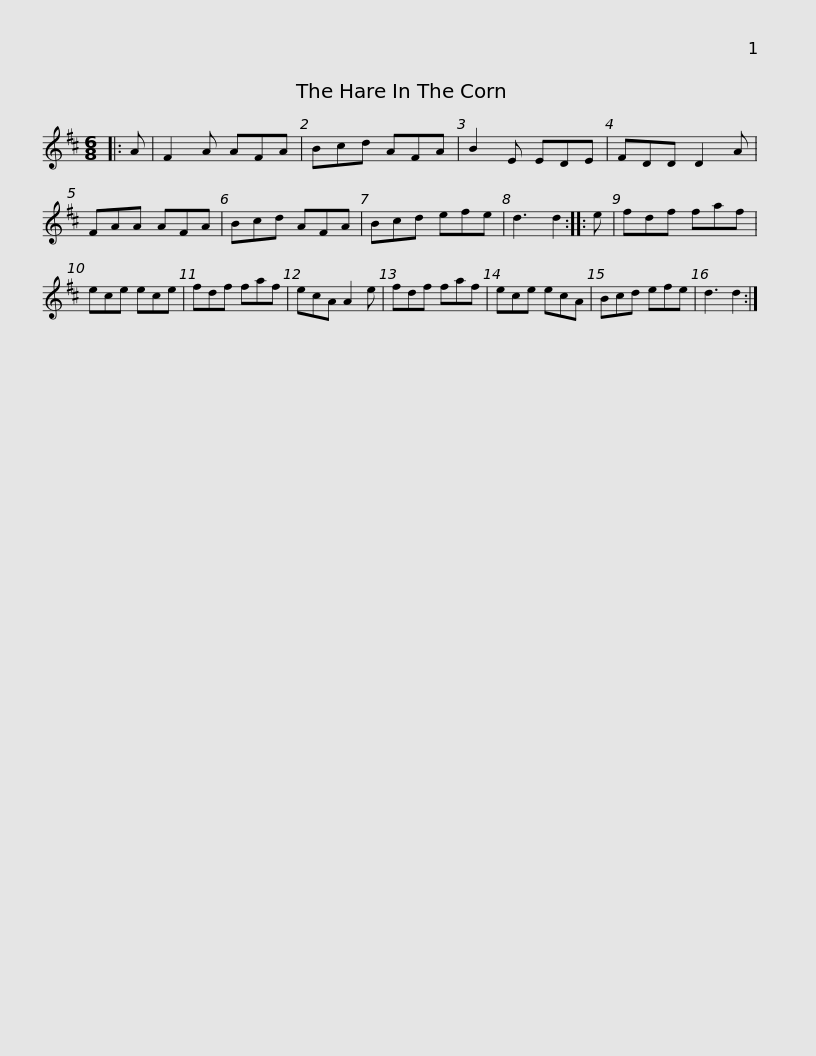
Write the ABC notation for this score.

X:1
L:1/8
M:6/8
I:linebreak $
K:D
V:1 treble
V:1
|: A | F2 A AFA | Bcd AFA | B2 E EDE | FDD D2 A | %5
 FAA AFA | Bcd AFA | Bcd efe |$ d3 d2 :: e | %10
 fdf faf | ece ece | fdf faf | ecA A2 e | fdf faf | %15
 ece ecA |$ Bcd efe | d3 d2 :| %18
